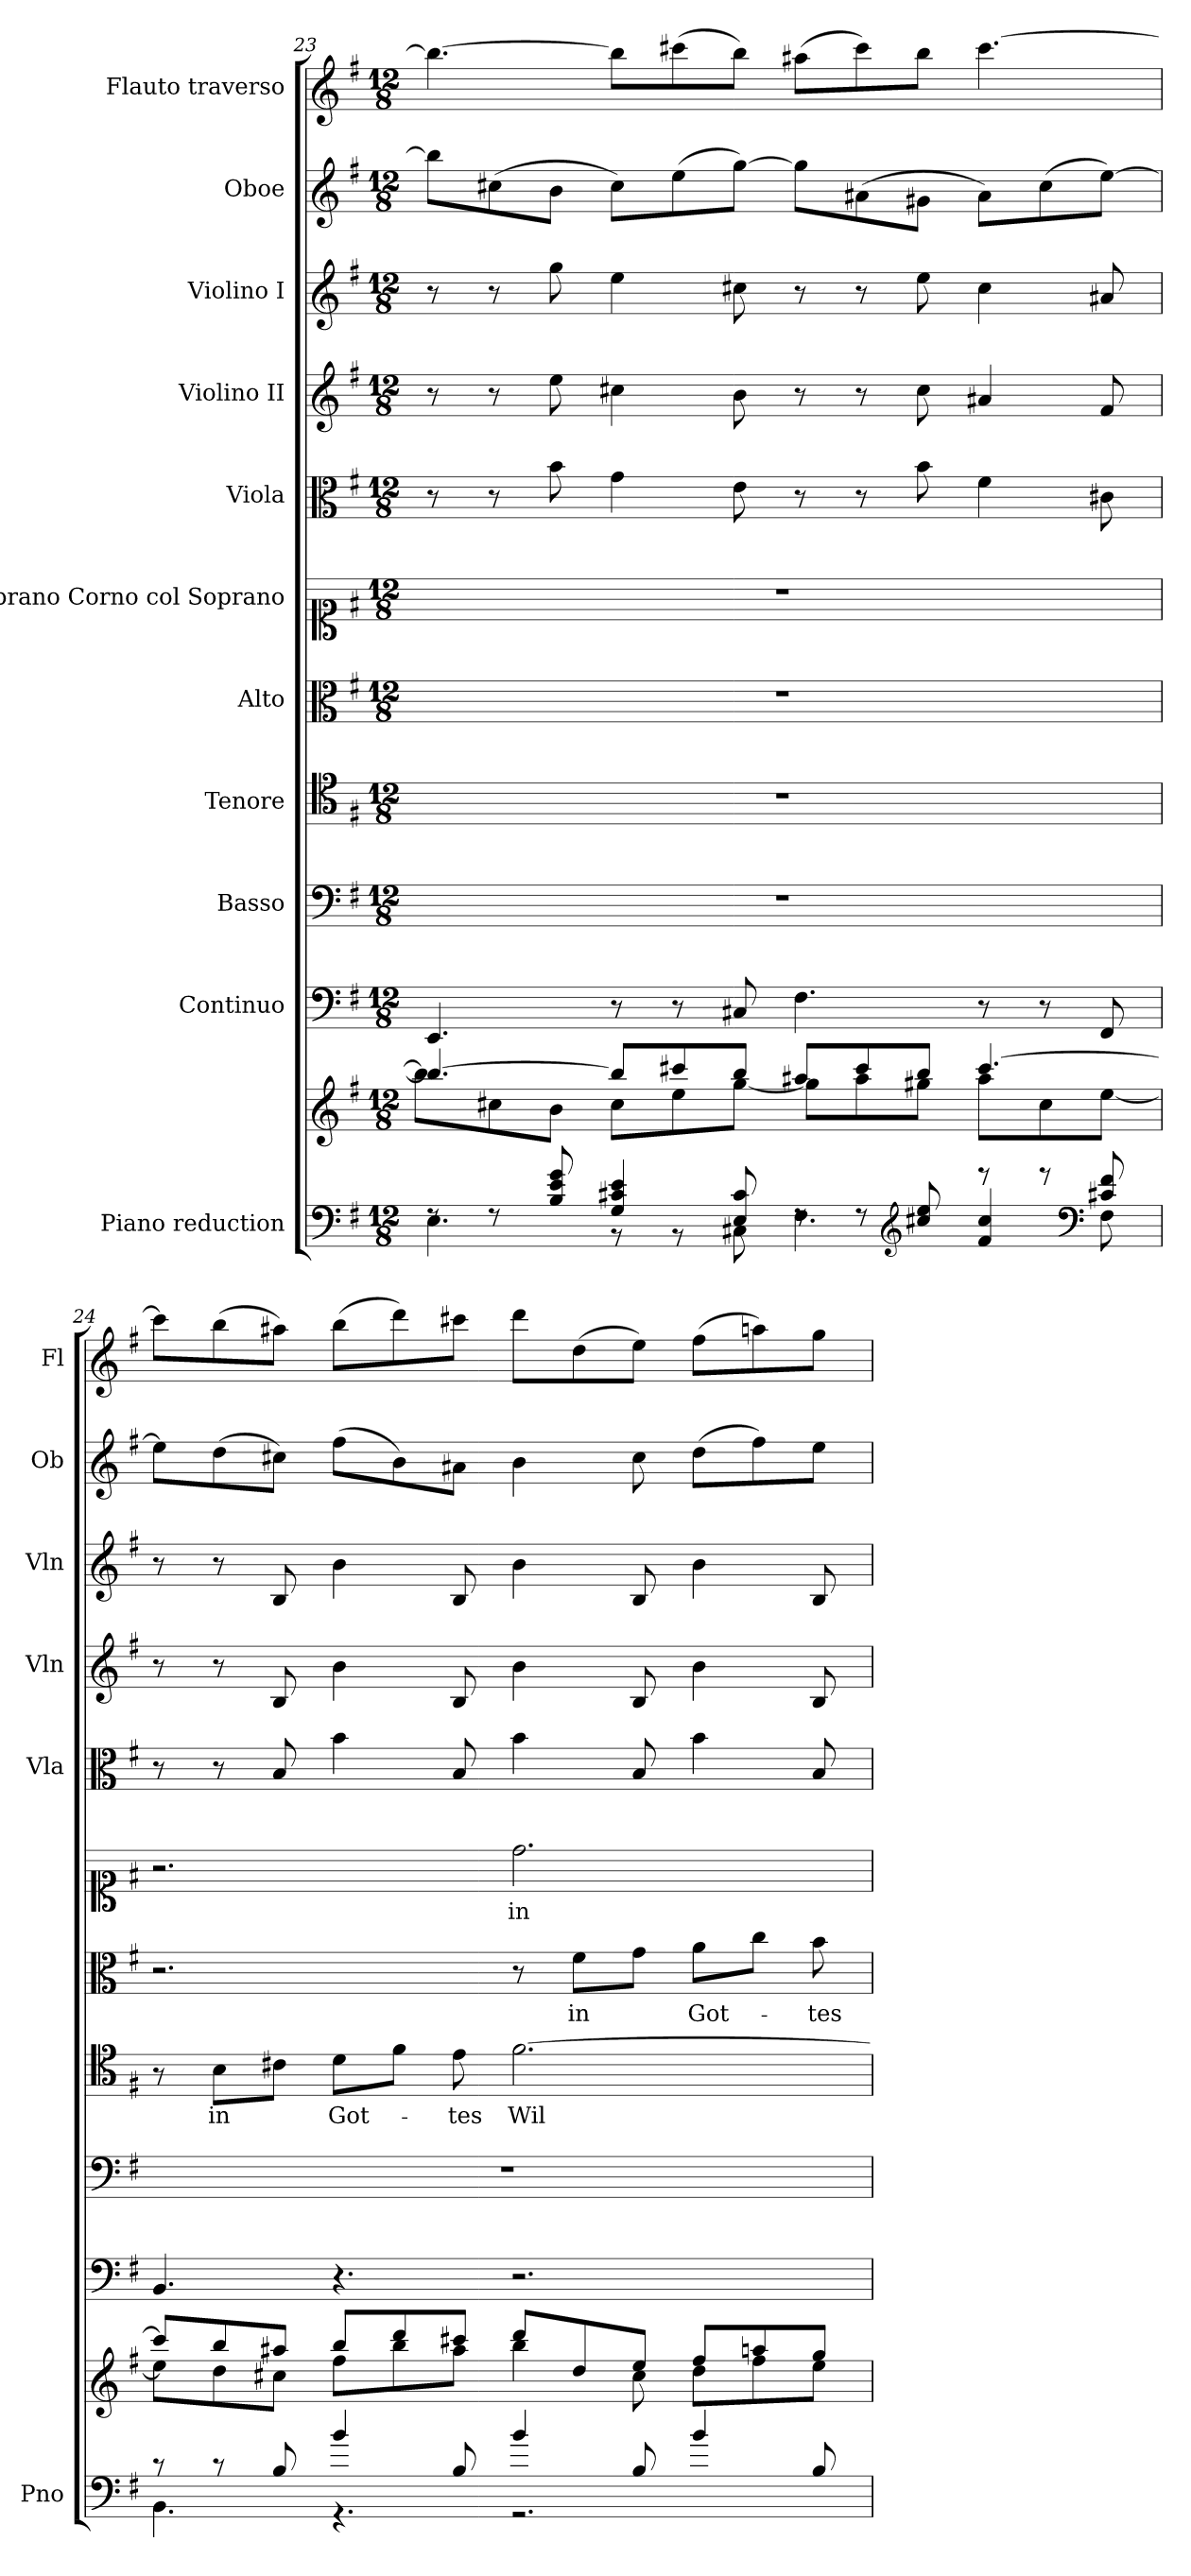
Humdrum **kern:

**kern	**kern	**kern	**kern	**kern	**text	**kern	**text	**kern	**text	**kern	**kern	**kern	**kern	**kern
*part11	*part11	*part10	*part9	*part8	*part8	*part7	*part7	*part6	*part6	*part5	*part4	*part3	*part2	*part1
*staff12	*staff11	*staff10	*staff9	*staff8	*staff8	*staff7	*staff7	*staff6	*staff6	*staff5	*staff4	*staff3	*staff2	*staff1
*I"Piano reduction	*	*I"Continuo	*I"Basso	*I"Tenore	*	*I"Alto	*	*I"Soprano Corno col Soprano	*	*I"Viola	*I"Violino II	*I"Violino I	*I"Oboe	*I"Flauto traverso
*I'Pno	*	*	*	*	*	*	*	*	*	*I'Vla	*I'Vln	*I'Vln	*I'Ob	*I'Fl
*clefF4	*clefG2	*clefF4	*clefF4	*clefC4	*	*clefC3	*	*clefC1	*	*clefC3	*clefG2	*clefG2	*clefG2	*clefG2
*k[f#]	*k[f#]	*k[f#]	*k[f#]	*k[f#]	*	*k[f#]	*	*k[f#]	*	*k[f#]	*k[f#]	*k[f#]	*k[f#]	*k[f#]
*M12/8	*M12/8	*M12/8	*M12/8	*M12/8	*	*M12/8	*	*M12/8	*	*M12/8	*M12/8	*M12/8	*M12/8	*M12/8
=23	=23	=23	=23	=23	=23	=23	=23	=23	=23	=23	=23	=23	=23	=23
*^	*^	*	*	*	*	*	*	*	*	*	*	*	*	*
8rF	4.E\	4.bb/_	8bb\L]	4.EE/	1.r	1.r	.	1.r	.	1.r	.	8r	8r	8r	8bb\L]	4.bb\_
8rF	.	.	8cc#X\	.	.	.	.	.	.	.	.	8r	8r	8r	(>8cc#X\	.
8B/ 8e/ 8g/	.	.	8b\J	.	.	.	.	.	.	.	.	8b\	8ee\	8gg\	8b\J	.
4G/ 4c#X/ 4e/	8r	8bb/L]	8cc#\L	8r	.	.	.	.	.	.	.	4g\	4cc#X\	4ee\	8cc#\L)	8bb\L]
.	8r	8ccc#X/	8ee\	8r	.	.	.	.	.	.	.	.	.	.	(>8ee\	(>8ccc#X\
8E/ 8c#/	8C#X\	8bb/J	[8gg\J	8C#X/	.	.	.	.	.	.	.	8e\	8b\	8cc#X\	[8gg\J)	8bb\J)
8rF	4.F#\	8aa#X/L	8gg\L]	4.F#\	.	.	.	.	.	.	.	8r	8r	8r	8gg\L]	(>8aa#X\L
8rF	.	8ccc#/	8aa#\	.	.	.	.	.	.	.	.	8r	8r	8r	(>8a#X\	8ccc#\)
*clefG2	*	*	*	*	*	*	*	*	*	*	*	*	*	*	*	*
8cc#X/ 8ee/	.	8bb/J	8gg#X\J	.	.	.	.	.	.	.	.	8b\	8cc#\	8ee\	8g#X\J	8bb\J
4f#/ 4cc#/	8reee	[4.ccc#/	8aa#\L	8r	.	.	.	.	.	.	.	4f#\	4a#X/	4cc#\	8a#\L)	[4.ccc#\
.	8reee	.	8cc#\	8r	.	.	.	.	.	.	.	.	.	.	(>8cc#\	.
*clefF4	*	*	*	*	*	*	*	*	*	*	*	*	*	*	*	*
8c#X/ 8f#/	8F#\	.	[8ee\J	8FF#/	.	.	.	.	.	.	.	8c#X\	8f#/	8a#X/	[8ee\J)	.
!!LO:PB:g=z
=24	=24	=24	=24	=24	=24	=24	=24	=24	=24	=24	=24	=24	=24	=24	=24	=24
8r	4.BB\	8ccc#/L]	8ee\L]	4.BB/	1.r	8r	.	2.r	.	2.r	.	8r	8r	8r	8ee\L]	8ccc#\L]
!	!	!	!	!	!	!	!LO:LY:b	!	!	!	!	!	!	!	!	!
8r	.	8bb/	8dd\	.	.	8B\L	in	.	.	.	.	8r	8r	8r	(>8dd\	(>8bb\
8B/	.	8aa#X/J	8cc#X\J	.	.	8c#X\J	.	.	.	.	.	8B/	8B/	8B/	8cc#X\J)	8aa#X\J)
!	!	!	!	!	!	!	!LO:LY:b	!	!	!	!	!	!	!	!	!
4b/	4.r	8bb/L	8ff#\L	4.r	.	8d\L	Got-	.	.	.	.	4b\	4b\	4b\	(>8ff#\L	(>8bb\L
.	.	8ddd/	8bb\	.	.	8f#\J	.	.	.	.	.	.	.	.	8b\)	8ddd\)
!	!	!	!	!	!	!	!LO:LY:b	!	!	!	!	!	!	!	!	!
8B/	.	8ccc#X/J	8aa#\J	.	.	8e\	-tes	.	.	.	.	8B/	8B/	8B/	8a#X\J	8ccc#X\J
!	!	!	!	!	!	!	!LO:LY:b	!	!	!	!LO:LY:b	!	!	!	!	!
4b/	2.r	8ddd/L	4bb\	2.r	.	[2.f#\	Wil-	8r	.	2.dd\	in	4b\	4b\	4b\	4b\	8ddd\L
!	!	!	!	!	!	!	!	!	!LO:LY:b	!	!	!	!	!	!	!
.	.	8dd/	.	.	.	.	.	8f#\L	in	.	.	.	.	.	.	(>8dd\
8B/	.	8ee/J	8cc#\	.	.	.	.	8g\J	.	.	.	8B/	8B/	8B/	8cc#\	8ee\J)
!	!	!	!	!	!	!	!	!	!LO:LY:b	!	!	!	!	!	!	!
4b/	.	8ff#/L	8dd\L	.	.	.	.	8a\L	Got-	.	.	4b\	4b\	4b\	(>8dd\L	(>8ff#\L
.	.	8aan/	8ff#\	.	.	.	.	8cc\J	.	.	.	.	.	.	8ff#\)	8aan\)
!	!	!	!	!	!	!	!	!	!LO:LY:b	!	!	!	!	!	!	!
8B/	.	8gg/J	8ee\J	.	.	.	.	8b\	-tes	.	.	8B/	8B/	8B/	8ee\J	8gg\J
*v	*v	*	*	*	*	*	*	*	*	*	*	*	*	*	*	*
*	*v	*v	*	*	*	*	*	*	*	*	*	*	*	*	*
=	=	=	=	=	=	=	=	=	=	=	=	=	=	=
*-	*-	*-	*-	*-	*-	*-	*-	*-	*-	*-	*-	*-	*-	*-
